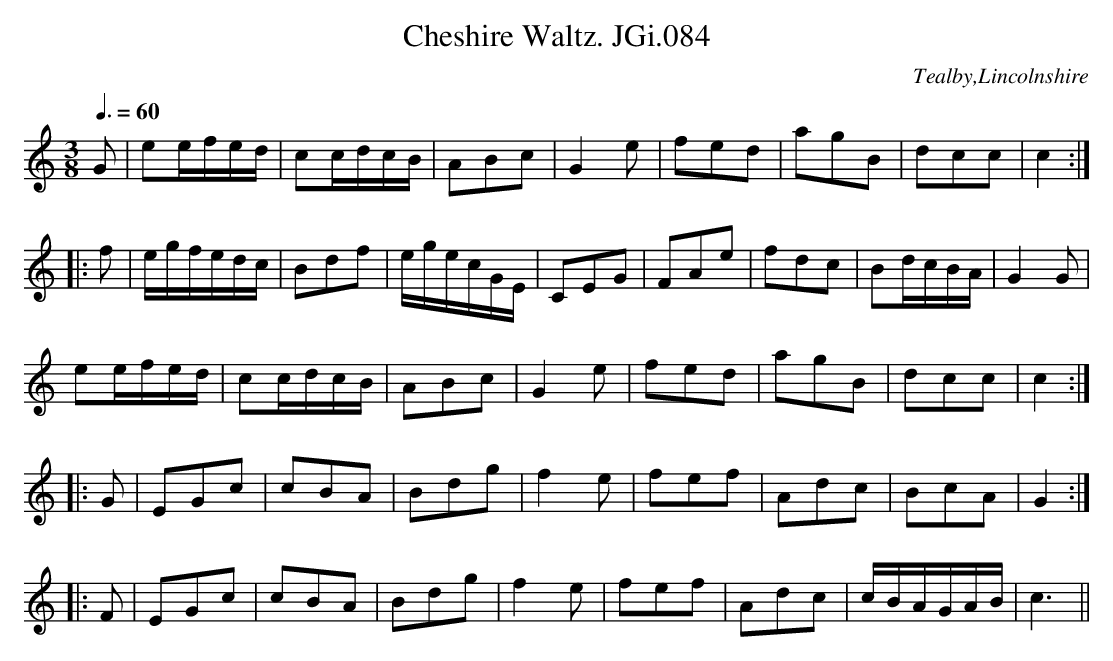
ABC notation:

X:1
T:Cheshire Waltz. JGi.084
L:1/16
M:3/8
O:Tealby,Lincolnshire
Q:3/8=60
K:C
G2|e2efed|c2cdcB|A2B2c2|G4e2|f2e2d2|a2g2B2|d2c2c2|c4:|
|:f2|egfedc|B2d2f2|egecGE|C2E2G2|F2A2e2|f2d2c2|B2dcBA|G4G2|
e2efed|c2cdcB|A2B2c2|G4e2|f2e2d2|a2g2B2|d2c2c2|c4:|
|:G2|E2G2c2|c2B2A2|B2d2g2|f4e2|f2e2f2|A2d2c2|B2c2A2|G4:|
|:F2|E2G2c2|c2B2A2|B2d2g2|f4e2|f2e2f2|A2d2c2|cBAGAB|c6||
